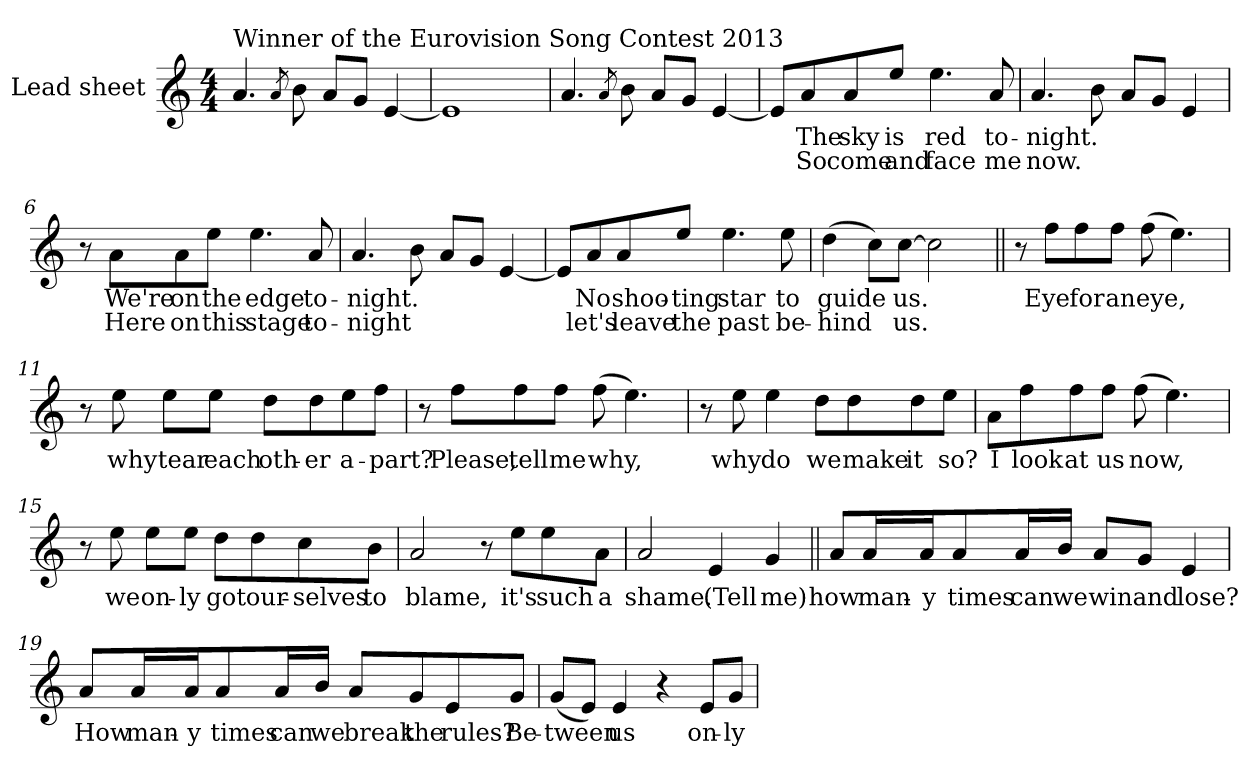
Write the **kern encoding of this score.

**kern	**text	**text
*part1	*part1	*part1
*staff1	*staff1	*staff1
*I"Lead sheet	*	*
*clefG2	*	*
*k[]	*	*
*C:	*	*
*M4/4	*	*
*MM120	*	*
=1	=1	=1
!LO:TX:a:t=Winner of the Eurovision Song Contest 2013	!	!
4.a	.	.
8qa	.	.
8b	.	.
8aL	.	.
8gJ	.	.
[4e	.	.
=2	=2	=2
1e]	.	.
=3	=3	=3
4.a	.	.
8qa	.	.
8b	.	.
8aL	.	.
8gJ	.	.
[4e	.	.
=4	=4	=4
8eL]	.	.
!	!LO:LY:b:color=#0000FF	!LO:LY:b:color=#008000
8a	The	So
!	!LO:LY:b:color=#0000FF	!LO:LY:b:color=#008000
8a	sky	come
!	!LO:LY:b:color=#0000FF	!LO:LY:b:color=#008000
8eeJ	is	and
!	!LO:LY:b:color=#0000FF	!LO:LY:b:color=#008000
4.ee	red	face
!	!LO:LY:b:color=#0000FF	!LO:LY:b:color=#008000
8a	to-	me
=5	=5	=5
!	!LO:LY:b:color=#0000FF	!LO:LY:b:color=#008000
4.a	-night.	now.
8b	.	.
8aL	.	.
8gJ	.	.
4e	.	.
=6	=6	=6
8r	.	.
!	!LO:LY:b:color=#0000FF	!LO:LY:b:color=#008000
8aL	We're	Here
!	!LO:LY:b:color=#0000FF	!LO:LY:b:color=#008000
8a	on	on
!	!LO:LY:b:color=#0000FF	!LO:LY:b:color=#008000
8eeJ	the	this
!	!LO:LY:b:color=#0000FF	!LO:LY:b:color=#008000
4.ee	edge	stage
!	!LO:LY:b:color=#0000FF	!LO:LY:b:color=#008000
8a	to-	to-
!!LO:LB:g=z
=7	=7	=7
!	!LO:LY:b:color=#0000FF	!LO:LY:b:color=#008000
4.a	-night.	-night
8b	.	.
8aL	.	.
8gJ	.	.
[4e	.	.
=8	=8	=8
8eL]	.	.
!	!LO:LY:b:color=#0000FF	!LO:LY:b:color=#008000
8a	No	let's
!	!LO:LY:b:color=#0000FF	!LO:LY:b:color=#008000
8a	shoo-	leave
!	!LO:LY:b:color=#0000FF	!LO:LY:b:color=#008000
8eeJ	-ting	the
!	!LO:LY:b:color=#0000FF	!LO:LY:b:color=#008000
4.ee	star	past
!	!LO:LY:b:color=#0000FF	!LO:LY:b:color=#008000
8ee	to	be-
=9	=9	=9
!	!LO:LY:b:color=#0000FF	!LO:LY:b:color=#008000
(4dd	guide	-hind
8ccL)	.	.
!	!LO:LY:b:color=#0000FF	!LO:LY:b:color=#008000
[8ccJ	us.	us.
2cc]	.	.
=10||	=10||	=10||
8r	.	.
!	!LO:LY:b:color=#800080	!
8ffL	Eye	.
!	!LO:LY:b:color=#800080	!
8ff	for	.
!	!LO:LY:b:color=#800080	!
8ffJ	an	.
!	!LO:LY:b:color=#800080	!
(8ff	eye,	.
4.ee)	.	.
=11	=11	=11
8r	.	.
!	!LO:LY:b:color=#800080	!
8ee	why	.
!	!LO:LY:b:color=#800080	!
8eeL	tear	.
!	!LO:LY:b:color=#800080	!
8eeJ	each	.
!	!LO:LY:b:color=#800080	!
8ddL	oth-	.
!	!LO:LY:b:color=#800080	!
8dd	-er	.
!	!LO:LY:b:color=#800080	!
8ee	a-	.
!	!LO:LY:b:color=#800080	!
8ffJ	-part?	.
=12	=12	=12
8r	.	.
!	!LO:LY:b:color=#800080	!
8ffL	Please,	.
!	!LO:LY:b:color=#800080	!
8ff	tell	.
!	!LO:LY:b:color=#800080	!
8ffJ	me	.
!	!LO:LY:b:color=#800080	!
(8ff	why,	.
4.ee)	.	.
!!LO:LB:g=z
=13	=13	=13
8r	.	.
!	!LO:LY:b:color=#800080	!
8ee	why	.
!	!LO:LY:b:color=#800080	!
4ee	do	.
!	!LO:LY:b:color=#800080	!
8ddL	we	.
!	!LO:LY:b:color=#800080	!
8dd	make	.
!	!LO:LY:b:color=#800080	!
8dd	it	.
!	!LO:LY:b:color=#800080	!
8eeJ	so?	.
=14	=14	=14
!	!LO:LY:b:color=#800080	!
8aL	I	.
!	!LO:LY:b:color=#800080	!
8ff	look	.
!	!LO:LY:b:color=#800080	!
8ff	at	.
!	!LO:LY:b:color=#800080	!
8ffJ	us	.
!	!LO:LY:b:color=#800080	!
(8ff	now,	.
4.ee)	.	.
=15	=15	=15
8r	.	.
!	!LO:LY:b:color=#800080	!
8ee	we	.
!	!LO:LY:b:color=#800080	!
8eeL	on-	.
!	!LO:LY:b:color=#800080	!
8eeJ	-ly	.
!	!LO:LY:b:color=#800080	!
8ddL	got	.
!	!LO:LY:b:color=#800080	!
8dd	our-	.
!	!LO:LY:b:color=#800080	!
8cc	-selves	.
!	!LO:LY:b:color=#800080	!
8bJ	to	.
=16	=16	=16
!	!LO:LY:b:color=#800080	!
2a	blame,	.
8r	.	.
!	!LO:LY:b:color=#800080	!
8eeL	it's	.
!	!LO:LY:b:color=#800080	!
8ee	such	.
!	!LO:LY:b:color=#800080	!
8aJ	a	.
=17	=17	=17
!	!LO:LY:b:color=#800080	!
2a	shame.	.
!	!LO:LY:b:color=#008000	!
4e	(Tell	.
!	!LO:LY:b:color=#008000	!
4g	me)	.
!!LO:LB:g=z
=18||	=18||	=18||
!	!LO:LY:b:color=#0000FF	!
8aL	how	.
!	!LO:LY:b:color=#0000FF	!
16aL	man-	.
!	!LO:LY:b:color=#0000FF	!
16aJ	-y	.
!	!LO:LY:b:color=#0000FF	!
8a	times	.
!	!LO:LY:b:color=#0000FF	!
16aL	can	.
!	!LO:LY:b:color=#0000FF	!
16bJJ	we	.
!	!LO:LY:b:color=#0000FF	!
8aL	win	.
!	!LO:LY:b:color=#0000FF	!
8gJ	and	.
!	!LO:LY:b:color=#0000FF	!
4e	lose?	.
=19	=19	=19
!	!LO:LY:b:color=#0000FF	!
8aL	How	.
!	!LO:LY:b:color=#0000FF	!
16aL	man-	.
!	!LO:LY:b:color=#0000FF	!
16aJ	-y	.
!	!LO:LY:b:color=#0000FF	!
8a	times	.
!	!LO:LY:b:color=#0000FF	!
16aL	can	.
!	!LO:LY:b:color=#0000FF	!
16bJJ	we	.
!	!LO:LY:b:color=#0000FF	!
8aL	break	.
!	!LO:LY:b:color=#0000FF	!
8g	the	.
!	!LO:LY:b:color=#0000FF	!
8e	rules?	.
!	!LO:LY:b:color=#0000FF	!
8gJ	Be-	.
=20	=20	=20
!	!LO:LY:b:color=#0000FF	!
(8gL	-tween	.
8eJ)	.	.
!	!LO:LY:b:color=#0000FF	!
4e	us	.
4r	.	.
!	!LO:LY:b:color=#0000FF	!
8eL	on-	.
!	!LO:LY:b:color=#0000FF	!
8gJ	-ly	.
=	=	=
*-	*-	*-
